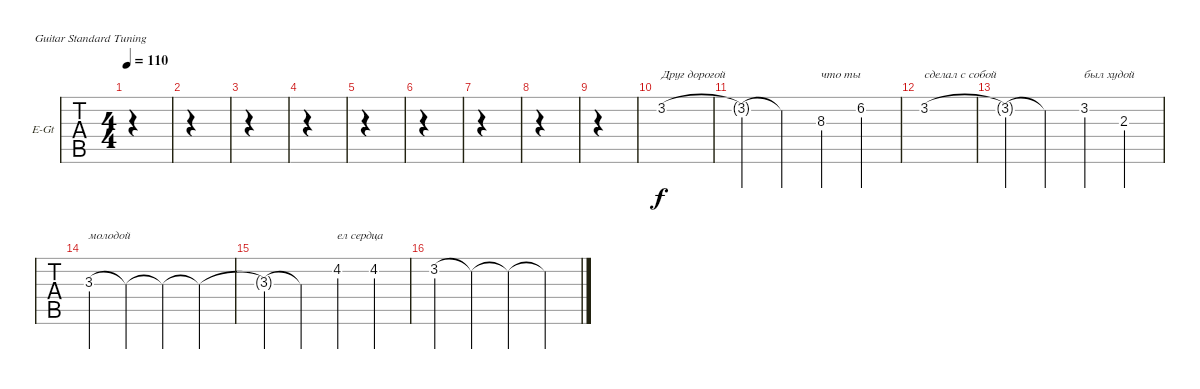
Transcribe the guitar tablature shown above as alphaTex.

\defaultSystemsLayout 4
\bracketExtendMode groupsimilarinstruments
\firstSystemTrackNameOrientation horizontal
\otherSystemsTrackNameOrientation horizontal
\track ("Electric Guitar" "E-Gt") {instrument distortionguitar}
\staff {tabs}
\tuning (E4 B3 G3 D3 A2 E2)
\ts (4 4)
\tempo 110
\clef g2
\ks c
|
|
|
|
|
|
|
|
|
3.2.1{txt "Друг дорогой "} |
3.2{t}.4 3.2{t}.4 8.3.4{txt "что ты "} 6.2.4 |
3.2.1{txt "сделал с собой"} |
3.2{t}.4 3.2{t}.4 3.2.4{txt "был худой"} 2.3.4 |
3.3.4{txt "молодой"} 3.3{t}.4 3.3{t}.4 3.3{t}.4 |
3.3{t}.4 3.3{t}.4 4.2.4{txt "ел сердца "} 4.2.4 |
3.2.4 3.2{t}.4 3.2{t}.4 3.2{t}.4
